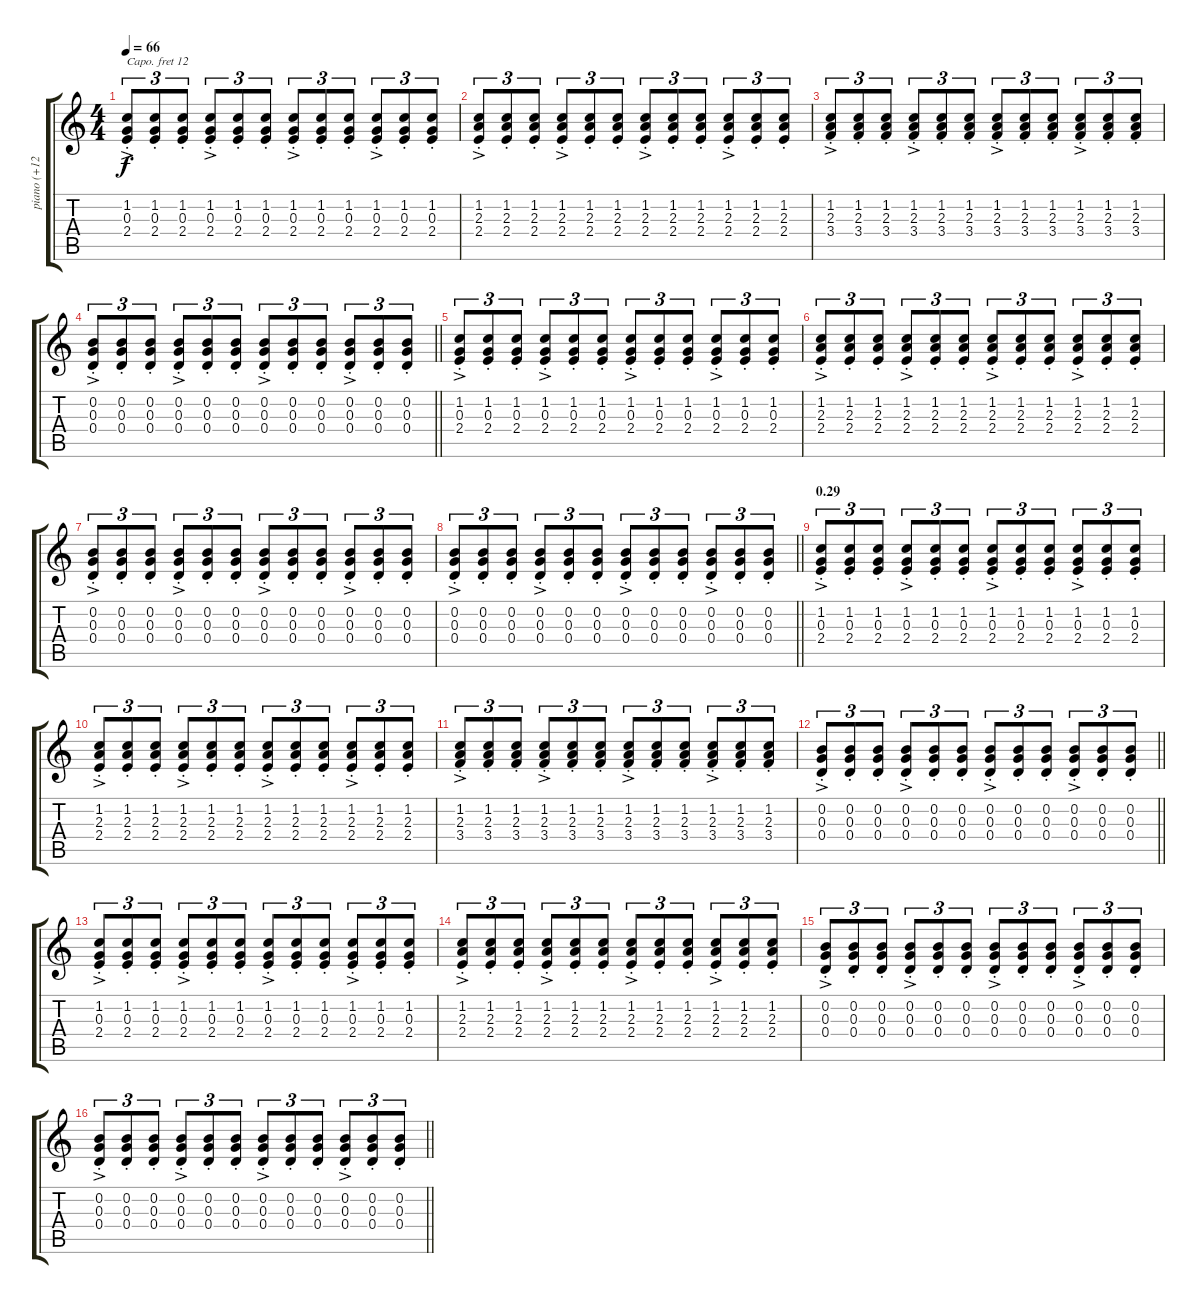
\track ("piano (+12)" "piano (+12") {instrument acousticgrandpiano}
\staff {score tabs}
\capo 12
\tuning (E4 B3 G3 D3 A2 E2) {hide}
\ts (4 4)
\tempo 66
\clef g2
\ks c
(1.2{ac st} 0.3{ac st} 2.4{ac st}).8{tu (3 2) dy f instrument acousticgrandpiano} (1.2{st} 0.3{st} 2.4{st}).8{tu (3 2)} (1.2{st} 0.3{st} 2.4{st}).8{tu (3 2)} (1.2{ac st} 0.3{ac st} 2.4{ac st}).8{tu (3 2)} (1.2{st} 0.3{st} 2.4{st}).8{tu (3 2)} (1.2{st} 0.3{st} 2.4{st}).8{tu (3 2)} (1.2{ac st} 0.3{ac st} 2.4{ac st}).8{tu (3 2)} (1.2{st} 0.3{st} 2.4{st}).8{tu (3 2)} (1.2{st} 0.3{st} 2.4{st}).8{tu (3 2)} (1.2{ac st} 0.3{ac st} 2.4{ac st}).8{tu (3 2)} (1.2{st} 0.3{st} 2.4{st}).8{tu (3 2)} (1.2{st} 0.3{st} 2.4{st}).8{tu (3 2)} |
(1.2{ac st} 2.3{ac st} 2.4{ac st}).8{tu (3 2)} (1.2{st} 2.3{st} 2.4{st}).8{tu (3 2)} (1.2{st} 2.3{st} 2.4{st}).8{tu (3 2)} (1.2{ac st} 2.3{ac st} 2.4{ac st}).8{tu (3 2)} (1.2{st} 2.3{st} 2.4{st}).8{tu (3 2)} (1.2{st} 2.3{st} 2.4{st}).8{tu (3 2)} (1.2{ac st} 2.3{ac st} 2.4{ac st}).8{tu (3 2)} (1.2{st} 2.3{st} 2.4{st}).8{tu (3 2)} (1.2{st} 2.3{st} 2.4{st}).8{tu (3 2)} (1.2{ac st} 2.3{ac st} 2.4{ac st}).8{tu (3 2)} (1.2{st} 2.3{st} 2.4{st}).8{tu (3 2)} (1.2{st} 2.3{st} 2.4{st}).8{tu (3 2)} |
(1.2{ac st} 2.3{ac st} 3.4{ac st}).8{tu (3 2)} (1.2{st} 2.3{st} 3.4{st}).8{tu (3 2)} (1.2{st} 2.3{st} 3.4{st}).8{tu (3 2)} (1.2{ac st} 2.3{ac st} 3.4{ac st}).8{tu (3 2)} (1.2{st} 2.3{st} 3.4{st}).8{tu (3 2)} (1.2{st} 2.3{st} 3.4{st}).8{tu (3 2)} (1.2{ac st} 2.3{ac st} 3.4{ac st}).8{tu (3 2)} (1.2{st} 2.3{st} 3.4{st}).8{tu (3 2)} (1.2{st} 2.3{st} 3.4{st}).8{tu (3 2)} (1.2{ac st} 2.3{ac st} 3.4{ac st}).8{tu (3 2)} (1.2{st} 2.3{st} 3.4{st}).8{tu (3 2)} (1.2{st} 2.3{st} 3.4{st}).8{tu (3 2)} |
\barLineRight lightlight
(0.2{ac st} 0.3{ac st} 0.4{ac st}).8{tu (3 2)} (0.2{st} 0.3{st} 0.4{st}).8{tu (3 2)} (0.2{st} 0.3{st} 0.4{st}).8{tu (3 2)} (0.2{ac st} 0.3{ac st} 0.4{ac st}).8{tu (3 2)} (0.2{st} 0.3{st} 0.4{st}).8{tu (3 2)} (0.2{st} 0.3{st} 0.4{st}).8{tu (3 2)} (0.2{ac st} 0.3{ac st} 0.4{ac st}).8{tu (3 2)} (0.2{st} 0.3{st} 0.4{st}).8{tu (3 2)} (0.2{st} 0.3{st} 0.4{st}).8{tu (3 2)} (0.2{ac st} 0.3{ac st} 0.4{ac st}).8{tu (3 2)} (0.2{st} 0.3{st} 0.4{st}).8{tu (3 2)} (0.2{st} 0.3{st} 0.4{st}).8{tu (3 2)} |
(1.2{ac st} 0.3{ac st} 2.4{ac st}).8{tu (3 2)} (1.2{st} 0.3{st} 2.4{st}).8{tu (3 2)} (1.2{st} 0.3{st} 2.4{st}).8{tu (3 2)} (1.2{ac st} 0.3{ac st} 2.4{ac st}).8{tu (3 2)} (1.2{st} 0.3{st} 2.4{st}).8{tu (3 2)} (1.2{st} 0.3{st} 2.4{st}).8{tu (3 2)} (1.2{ac st} 0.3{ac st} 2.4{ac st}).8{tu (3 2)} (1.2{st} 0.3{st} 2.4{st}).8{tu (3 2)} (1.2{st} 0.3{st} 2.4{st}).8{tu (3 2)} (1.2{ac st} 0.3{ac st} 2.4{ac st}).8{tu (3 2)} (1.2{st} 0.3{st} 2.4{st}).8{tu (3 2)} (1.2{st} 0.3{st} 2.4{st}).8{tu (3 2)} |
(1.2{ac st} 2.3{ac st} 2.4{ac st}).8{tu (3 2)} (1.2{st} 2.3{st} 2.4{st}).8{tu (3 2)} (1.2{st} 2.3{st} 2.4{st}).8{tu (3 2)} (1.2{ac st} 2.3{ac st} 2.4{ac st}).8{tu (3 2)} (1.2{st} 2.3{st} 2.4{st}).8{tu (3 2)} (1.2{st} 2.3{st} 2.4{st}).8{tu (3 2)} (1.2{ac st} 2.3{ac st} 2.4{ac st}).8{tu (3 2)} (1.2{st} 2.3{st} 2.4{st}).8{tu (3 2)} (1.2{st} 2.3{st} 2.4{st}).8{tu (3 2)} (1.2{ac st} 2.3{ac st} 2.4{ac st}).8{tu (3 2)} (1.2{st} 2.3{st} 2.4{st}).8{tu (3 2)} (1.2{st} 2.3{st} 2.4{st}).8{tu (3 2)} |
(0.2{ac st} 0.3{ac st} 0.4{ac st}).8{tu (3 2)} (0.2{st} 0.3{st} 0.4{st}).8{tu (3 2)} (0.2{st} 0.3{st} 0.4{st}).8{tu (3 2)} (0.2{ac st} 0.3{ac st} 0.4{ac st}).8{tu (3 2)} (0.2{st} 0.3{st} 0.4{st}).8{tu (3 2)} (0.2{st} 0.3{st} 0.4{st}).8{tu (3 2)} (0.2{ac st} 0.3{ac st} 0.4{ac st}).8{tu (3 2)} (0.2{st} 0.3{st} 0.4{st}).8{tu (3 2)} (0.2{st} 0.3{st} 0.4{st}).8{tu (3 2)} (0.2{ac st} 0.3{ac st} 0.4{ac st}).8{tu (3 2)} (0.2{st} 0.3{st} 0.4{st}).8{tu (3 2)} (0.2{st} 0.3{st} 0.4{st}).8{tu (3 2)} |
\barLineRight lightlight
(0.2{ac st} 0.3{ac st} 0.4{ac st}).8{tu (3 2)} (0.2{st} 0.3{st} 0.4{st}).8{tu (3 2)} (0.2{st} 0.3{st} 0.4{st}).8{tu (3 2)} (0.2{ac st} 0.3{ac st} 0.4{ac st}).8{tu (3 2)} (0.2{st} 0.3{st} 0.4{st}).8{tu (3 2)} (0.2{st} 0.3{st} 0.4{st}).8{tu (3 2)} (0.2{ac st} 0.3{ac st} 0.4{ac st}).8{tu (3 2)} (0.2{st} 0.3{st} 0.4{st}).8{tu (3 2)} (0.2{st} 0.3{st} 0.4{st}).8{tu (3 2)} (0.2{ac st} 0.3{ac st} 0.4{ac st}).8{tu (3 2)} (0.2{st} 0.3{st} 0.4{st}).8{tu (3 2)} (0.2{st} 0.3{st} 0.4{st}).8{tu (3 2)} |
\section ("" "0.29")
(1.2{ac st} 0.3{ac st} 2.4{ac st}).8{tu (3 2)} (1.2{st} 0.3{st} 2.4{st}).8{tu (3 2)} (1.2{st} 0.3{st} 2.4{st}).8{tu (3 2)} (1.2{ac st} 0.3{ac st} 2.4{ac st}).8{tu (3 2)} (1.2{st} 0.3{st} 2.4{st}).8{tu (3 2)} (1.2{st} 0.3{st} 2.4{st}).8{tu (3 2)} (1.2{ac st} 0.3{ac st} 2.4{ac st}).8{tu (3 2)} (1.2{st} 0.3{st} 2.4{st}).8{tu (3 2)} (1.2{st} 0.3{st} 2.4{st}).8{tu (3 2)} (1.2{ac st} 0.3{ac st} 2.4{ac st}).8{tu (3 2)} (1.2{st} 0.3{st} 2.4{st}).8{tu (3 2)} (1.2{st} 0.3{st} 2.4{st}).8{tu (3 2)} |
(1.2{ac st} 2.3{ac st} 2.4{ac st}).8{tu (3 2)} (1.2{st} 2.3{st} 2.4{st}).8{tu (3 2)} (1.2{st} 2.3{st} 2.4{st}).8{tu (3 2)} (1.2{ac st} 2.3{ac st} 2.4{ac st}).8{tu (3 2)} (1.2{st} 2.3{st} 2.4{st}).8{tu (3 2)} (1.2{st} 2.3{st} 2.4{st}).8{tu (3 2)} (1.2{ac st} 2.3{ac st} 2.4{ac st}).8{tu (3 2)} (1.2{st} 2.3{st} 2.4{st}).8{tu (3 2)} (1.2{st} 2.3{st} 2.4{st}).8{tu (3 2)} (1.2{ac st} 2.3{ac st} 2.4{ac st}).8{tu (3 2)} (1.2{st} 2.3{st} 2.4{st}).8{tu (3 2)} (1.2{st} 2.3{st} 2.4{st}).8{tu (3 2)} |
(1.2{ac st} 2.3{ac st} 3.4{ac st}).8{tu (3 2)} (1.2{st} 2.3{st} 3.4{st}).8{tu (3 2)} (1.2{st} 2.3{st} 3.4{st}).8{tu (3 2)} (1.2{ac st} 2.3{ac st} 3.4{ac st}).8{tu (3 2)} (1.2{st} 2.3{st} 3.4{st}).8{tu (3 2)} (1.2{st} 2.3{st} 3.4{st}).8{tu (3 2)} (1.2{ac st} 2.3{ac st} 3.4{ac st}).8{tu (3 2)} (1.2{st} 2.3{st} 3.4{st}).8{tu (3 2)} (1.2{st} 2.3{st} 3.4{st}).8{tu (3 2)} (1.2{ac st} 2.3{ac st} 3.4{ac st}).8{tu (3 2)} (1.2{st} 2.3{st} 3.4{st}).8{tu (3 2)} (1.2{st} 2.3{st} 3.4{st}).8{tu (3 2)} |
\barLineRight lightlight
(0.2{ac st} 0.3{ac st} 0.4{ac st}).8{tu (3 2)} (0.2{st} 0.3{st} 0.4{st}).8{tu (3 2)} (0.2{st} 0.3{st} 0.4{st}).8{tu (3 2)} (0.2{ac st} 0.3{ac st} 0.4{ac st}).8{tu (3 2)} (0.2{st} 0.3{st} 0.4{st}).8{tu (3 2)} (0.2{st} 0.3{st} 0.4{st}).8{tu (3 2)} (0.2{ac st} 0.3{ac st} 0.4{ac st}).8{tu (3 2)} (0.2{st} 0.3{st} 0.4{st}).8{tu (3 2)} (0.2{st} 0.3{st} 0.4{st}).8{tu (3 2)} (0.2{ac st} 0.3{ac st} 0.4{ac st}).8{tu (3 2)} (0.2{st} 0.3{st} 0.4{st}).8{tu (3 2)} (0.2{st} 0.3{st} 0.4{st}).8{tu (3 2)} |
(1.2{ac st} 0.3{ac st} 2.4{ac st}).8{tu (3 2)} (1.2{st} 0.3{st} 2.4{st}).8{tu (3 2)} (1.2{st} 0.3{st} 2.4{st}).8{tu (3 2)} (1.2{ac st} 0.3{ac st} 2.4{ac st}).8{tu (3 2)} (1.2{st} 0.3{st} 2.4{st}).8{tu (3 2)} (1.2{st} 0.3{st} 2.4{st}).8{tu (3 2)} (1.2{ac st} 0.3{ac st} 2.4{ac st}).8{tu (3 2)} (1.2{st} 0.3{st} 2.4{st}).8{tu (3 2)} (1.2{st} 0.3{st} 2.4{st}).8{tu (3 2)} (1.2{ac st} 0.3{ac st} 2.4{ac st}).8{tu (3 2)} (1.2{st} 0.3{st} 2.4{st}).8{tu (3 2)} (1.2{st} 0.3{st} 2.4{st}).8{tu (3 2)} |
(1.2{ac st} 2.3{ac st} 2.4{ac st}).8{tu (3 2)} (1.2{st} 2.3{st} 2.4{st}).8{tu (3 2)} (1.2{st} 2.3{st} 2.4{st}).8{tu (3 2)} (1.2{ac st} 2.3{ac st} 2.4{ac st}).8{tu (3 2)} (1.2{st} 2.3{st} 2.4{st}).8{tu (3 2)} (1.2{st} 2.3{st} 2.4{st}).8{tu (3 2)} (1.2{ac st} 2.3{ac st} 2.4{ac st}).8{tu (3 2)} (1.2{st} 2.3{st} 2.4{st}).8{tu (3 2)} (1.2{st} 2.3{st} 2.4{st}).8{tu (3 2)} (1.2{ac st} 2.3{ac st} 2.4{ac st}).8{tu (3 2)} (1.2{st} 2.3{st} 2.4{st}).8{tu (3 2)} (1.2{st} 2.3{st} 2.4{st}).8{tu (3 2)} |
(0.2{ac st} 0.3{ac st} 0.4{ac st}).8{tu (3 2)} (0.2{st} 0.3{st} 0.4{st}).8{tu (3 2)} (0.2{st} 0.3{st} 0.4{st}).8{tu (3 2)} (0.2{ac st} 0.3{ac st} 0.4{ac st}).8{tu (3 2)} (0.2{st} 0.3{st} 0.4{st}).8{tu (3 2)} (0.2{st} 0.3{st} 0.4{st}).8{tu (3 2)} (0.2{ac st} 0.3{ac st} 0.4{ac st}).8{tu (3 2)} (0.2{st} 0.3{st} 0.4{st}).8{tu (3 2)} (0.2{st} 0.3{st} 0.4{st}).8{tu (3 2)} (0.2{ac st} 0.3{ac st} 0.4{ac st}).8{tu (3 2)} (0.2{st} 0.3{st} 0.4{st}).8{tu (3 2)} (0.2{st} 0.3{st} 0.4{st}).8{tu (3 2)} |
\barLineRight lightlight
(0.2{ac st} 0.3{ac st} 0.4{ac st}).8{tu (3 2)} (0.2{st} 0.3{st} 0.4{st}).8{tu (3 2)} (0.2{st} 0.3{st} 0.4{st}).8{tu (3 2)} (0.2{ac st} 0.3{ac st} 0.4{ac st}).8{tu (3 2)} (0.2{st} 0.3{st} 0.4{st}).8{tu (3 2)} (0.2{st} 0.3{st} 0.4{st}).8{tu (3 2)} (0.2{ac st} 0.3{ac st} 0.4{ac st}).8{tu (3 2)} (0.2{st} 0.3{st} 0.4{st}).8{tu (3 2)} (0.2{st} 0.3{st} 0.4{st}).8{tu (3 2)} (0.2{ac st} 0.3{ac st} 0.4{ac st}).8{tu (3 2)} (0.2{st} 0.3{st} 0.4{st}).8{tu (3 2)} (0.2{st} 0.3{st} 0.4{st}).8{tu (3 2)}
